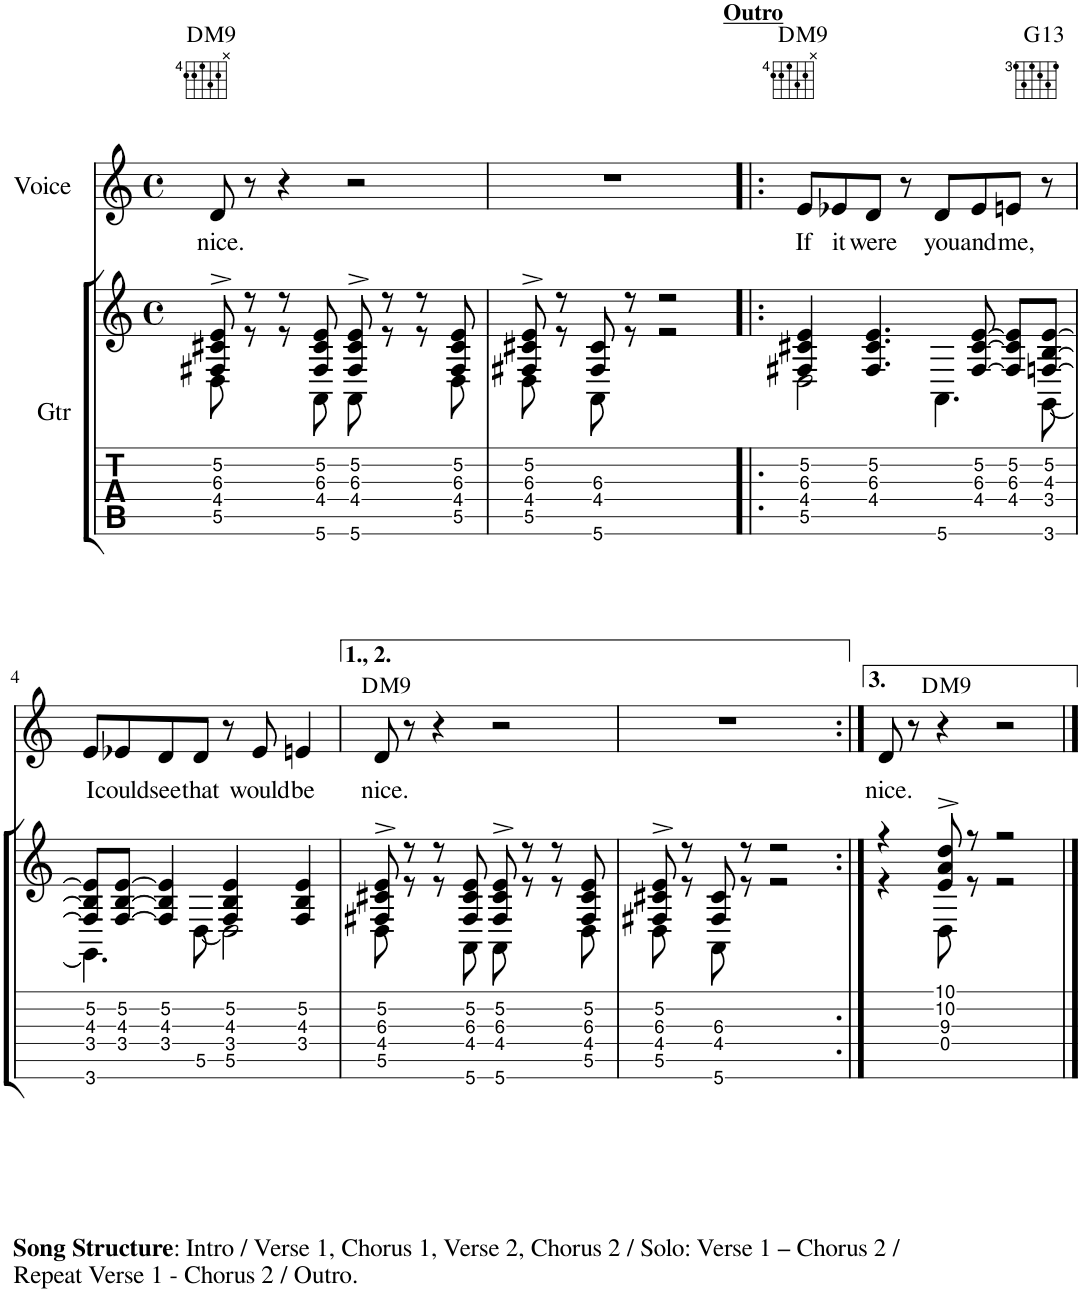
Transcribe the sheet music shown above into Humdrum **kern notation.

**kern	**kern	**kern	**text	**harte
*part2	*part2	*part1	*part1	*part1
*staff3	*staff2	*staff1	*staff1	*
*I"Gtr	*	*I"Voice	*	*
*stria6	*	*	*	*
*	*clefG2	*clefG2	*	*
*k[]	*k[]	*k[]	*	*
*M4/4	*M4/4	*M4/4	*	*
*met(c)	*met(c)	*met(c)	*	*
=1	=1	=1	=1	=1
*^	*^	*	*	*
!	!	!	!	!	!LO:LY:b	!LO:H:kt=M9
8F# 8c# 8e	8D	8F#X/^ 8c#X/^ 8e/^	8D\	8d/	nice.	D:maj9
8r	8r	8r	8r	8r	.	.
8r	8r	8r	8r	4r	.	.
8F# 8c# 8e	8AA	8F#/ 8c#/ 8e/	8AA\	.	.	.
8F# 8c# 8e	8AA	8F#/^ 8c#/^ 8e/^	8AA\	2r	.	.
8r	8r	8r	8r	.	.	.
8r	8r	8r	8r	.	.	.
8F# 8c# 8e	8D	8F#/ 8c#/ 8e/	8D\	.	.	.
=2	=2	=2	=2	=2	=2	=2
8F# 8c# 8e	8D	8F#X/^ 8c#X/^ 8e/^	8D\	1r	.	.
8r	8r	8r	8r	.	.	.
8F# 8c#	8AA	8F#/ 8c#/	8AA\	.	.	.
8r	8r	8r	8r	.	.	.
2r	2r	2r	2r	.	.	.
!!LO:REH:place=s1:a:B:enc=none:t=Outro
=3!|:	=3!|:	=3!|:	=3!|:	=3!|:	=3!|:	=3!|:
!	!	!	!	!	!LO:LY:b	!LO:H:kt=M9
4F# 4c# 4e	2D	4F#X/ 4c#X/ 4e/	2D\	8e/L	If	D:maj9
!	!	!	!	!	!LO:LY:b	!
.	.	.	.	8e-X/	it	.
!	!	!	!	!	!LO:LY:b	!
4.F# 4.c# 4.e	.	4.F#/ 4.c#/ 4.e/	.	8d/J	were	.
.	.	.	.	8r	.	.
!	!	!	!	!	!LO:LY:b	!
.	4.AA	.	4.AA\	8d/L	you	.
!	!	!	!	!	!LO:LY:b	!
[8F# [8c# [8e	.	[8F#/ [8c#/ [8e/	.	8e-/	and	.
!	!	!	!	!	!LO:LY:b	!
8F#]\ 8c#]\ 8e]\L	.	8F#/] 8c#/] 8e/]L	.	8en/J	me,	.
!	!	!	!	!	!	!LO:H:kt=13
[8Fn\ [8B\ [8e\J	[8GGn	[8Fn/ [8B/ [8e/J	[8GG\	8r	.	G:9(11,13)
!!LO:LB:g=z
=4	=4	=4	=4	=4	=4	=4
!LO:TX:b:B:t=Song Structure	!	!	!	!	!	!
!LO:TX:b:t=&colon; Intro / Verse 1, Chorus 1, Verse 2, Chorus 2 / Solo&colon; Verse 1 – Chorus 2 /	!	!	!	!	!	!
!LO:TX:b:t=Repeat Verse 1 - Chorus 2 / Outro.	!	!	!	!	!	!
!	!	!	!	!	!LO:LY:b	!
8F]\ 8B]\ 8e]\L	4.GG]	8F/] 8B/] 8e/]L	4.GG\]	8e/L	I	.
!	!	!	!	!	!LO:LY:b	!
[8Fn\ [8B\ [8e\J	.	[8F/ [8B/ [8e/J	.	8e-X/	could	.
!	!	!	!	!	!LO:LY:b	!
4F] 4B] 4e]	.	4F/] 4B/] 4e/]	.	8d/	see	.
!	!	!	!	!	!LO:LY:b	!
.	[8D	.	[8D\	8d/J	that	.
4F 4B 4e	2D]	4F/ 4B/ 4e/	2D\]	8r	.	.
!	!	!	!	!	!LO:LY:b	!
.	.	.	.	8e-/	would	.
!	!	!	!	!	!LO:LY:b	!
4F 4B 4e	.	4F/ 4B/ 4e/	.	4en/	be	.
=5	=5	=5	=5	=5	=5	=5
!	!	!	!	!	!LO:LY:b	!LO:H:kt=M9
8F# 8c# 8e	8D	8F#X/^ 8c#X/^ 8e/^	8D\	8d/	nice.	D:maj9
8r	8r	8r	8r	8r	.	.
8r	8r	8r	8r	4r	.	.
8F# 8c# 8e	8AA	8F#/ 8c#/ 8e/	8AA\	.	.	.
8F# 8c# 8e	8AA	8F#/^ 8c#/^ 8e/^	8AA\	2r	.	.
8r	8r	8r	8r	.	.	.
8r	8r	8r	8r	.	.	.
8F# 8c# 8e	8D	8F#/ 8c#/ 8e/	8D\	.	.	.
=6	=6	=6	=6	=6	=6	=6
8F# 8c# 8e	8D	8F#X/^ 8c#X/^ 8e/^	8D\	1r	.	.
8r	8r	8r	8r	.	.	.
8F# 8c#	8AA	8F#/ 8c#/	8AA\	.	.	.
8r	8r	8r	8r	.	.	.
2r	2r	2r	2r	.	.	.
=7:|!	=7:|!	=7:|!	=7:|!	=7:|!	=7:|!	=7:|!
!	!	!	!	!	!LO:LY:b	!
4r	4r	4r	4r	8d/	nice.	.
.	.	.	.	8r	.	.
!	!	!	!	!	!	!LO:H:kt=M9
8e 8a 8dd	8D	8e/^ 8a/^ 8dd/^	8D\	4r	.	D:maj9
8r	8r	8r	8r	.	.	.
2r	2r	2r	2r	2r	.	.
*v	*v	*	*	*	*	*
*	*v	*v	*	*	*
==	==	==	==	==
*-	*-	*-	*-	*-
